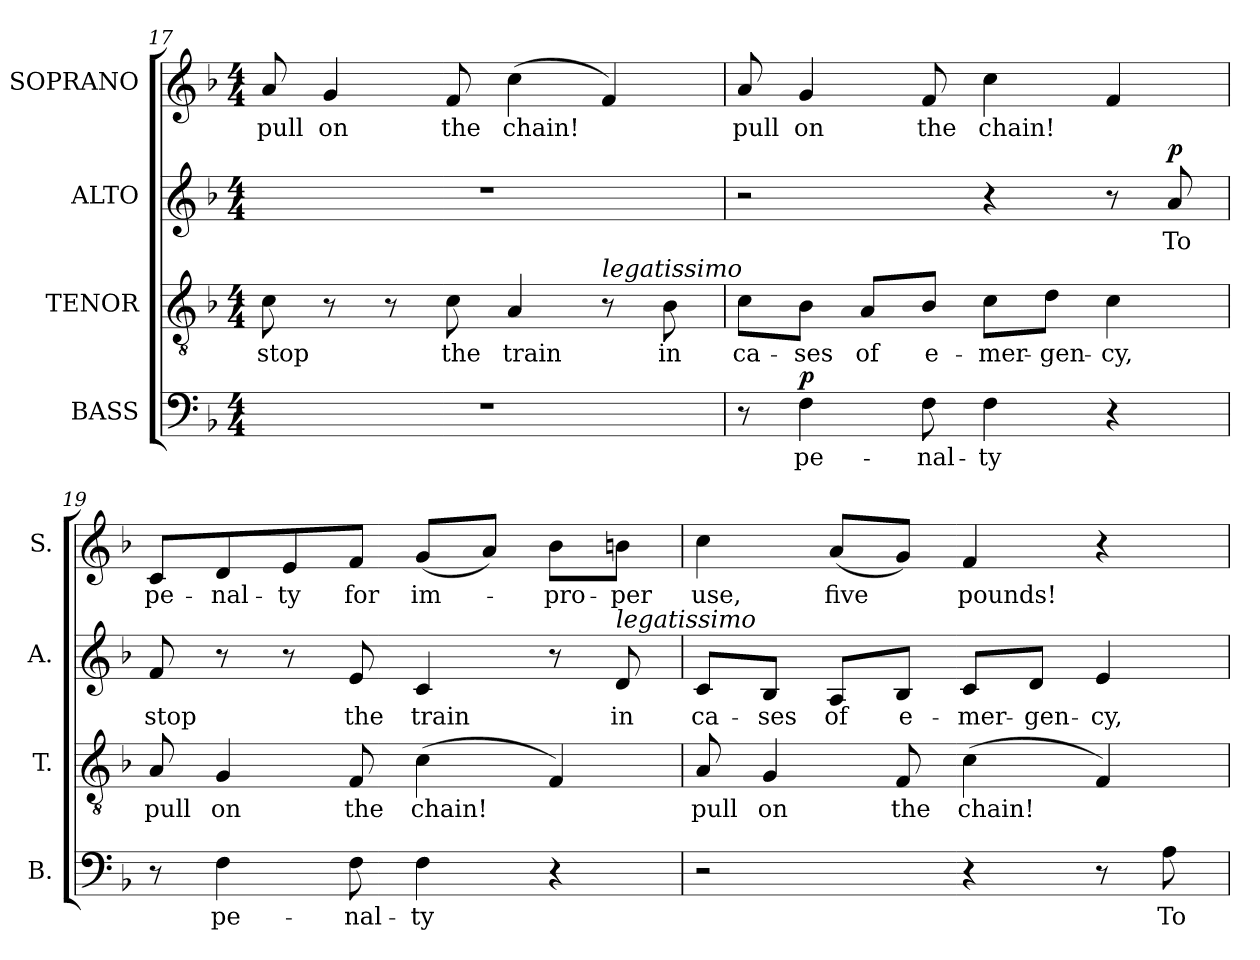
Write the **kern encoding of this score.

**kern	**text	**dynam	**kern	**text	**kern	**text	**dynam	**kern	**text
*part4	*part4	*part4	*part3	*part3	*part2	*part2	*part2	*part1	*part1
*staff4	*staff4	*staff4	*staff3	*staff3	*staff2	*staff2	*staff2	*staff1	*staff1
*I"BASS	*	*	*I"TENOR	*	*I"ALTO	*	*	*I"SOPRANO	*
*I'B.	*	*	*I'T.	*	*I'A.	*	*	*I'S.	*
*clefF4	*	*	*clefGv2	*	*clefG2	*	*	*clefG2	*
*	*	*	*ITrd7c12	*	*	*	*	*	*
*k[b-]	*	*	*k[b-]	*	*k[b-]	*	*	*k[b-]	*
*F:	*	*	*F:	*	*F:	*	*	*F:	*
*M4/4	*	*	*M4/4	*	*M4/4	*	*	*M4/4	*
=17	=17	=17	=17	=17	=17	=17	=17	=17	=17
!	!	!	!	!LO:LY:b:color=#000000	!	!	!	!	!
!	!	!	!	!	!	!	!	!	!LO:LY:b:color=#000000
1r	.	.	8Ci\	stop	1r	.	.	8ai/	pull
!	!	!	!	!	!	!	!	!	!LO:LY:b:color=#000000
.	.	.	8r	.	.	.	.	4gi/	on
.	.	.	8r	.	.	.	.	.	.
!	!	!	!	!LO:LY:b:color=#000000	!	!	!	!	!
!	!	!	!	!	!	!	!	!	!LO:LY:b:color=#000000
.	.	.	8Ci\	the	.	.	.	8fi/	the
!	!	!	!	!LO:LY:b:color=#000000	!	!	!	!	!
!	!	!	!	!	!	!	!	!	!LO:LY:b:color=#000000
.	.	.	4AAi/	train	.	.	.	(4cci\	chain!
!	!	!	!LO:TX:a:i:t=legatissimo	!	!	!	!	!	!
.	.	.	8r	.	.	.	.	4fi/)	.
!	!	!	!	!LO:LY:b:color=#000000	!	!	!	!	!
.	.	.	8BB-i\	in	.	.	.	.	.
!!LO:LB:g=z
=18	=18	=18	=18	=18	=18	=18	=18	=18	=18
!	!	!	!	!LO:LY:b:color=#000000	!	!	!	!	!
!	!	!	!	!	!	!	!	!	!LO:LY:b:color=#000000
8r	.	.	8Ci\L	ca-	2r	.	.	8ai/	pull
!	!LO:LY:b:color=#000000	!	!	!	!	!	!	!	!
!	!	!	!	!LO:LY:b:color=#000000	!	!	!	!	!
!	!	!	!	!	!	!	!	!	!LO:LY:b:color=#000000
4Fi\	pe-	p	8BB-i\J	-ses	.	.	.	4gi/	on
!	!	!	!	!LO:LY:b:color=#000000	!	!	!	!	!
.	.	.	8AAi/L	of	.	.	.	.	.
!	!LO:LY:b:color=#000000	!	!	!	!	!	!	!	!
!	!	!	!	!LO:LY:b:color=#000000	!	!	!	!	!
!	!	!	!	!	!	!	!	!	!LO:LY:b:color=#000000
8Fi\	-nal-	.	8BB-i/J	e-	.	.	.	8fi/	the
!	!LO:LY:b:color=#000000	!	!	!	!	!	!	!	!
!	!	!	!	!LO:LY:b:color=#000000	!	!	!	!	!
!	!	!	!	!	!	!	!	!	!LO:LY:b:color=#000000
4Fi\	-ty	.	8Ci\L	-mer-	4r	.	.	4cci\	chain!
!	!	!	!	!LO:LY:b:color=#000000	!	!	!	!	!
.	.	.	8Di\J	-gen-	.	.	.	.	.
!	!	!	!	!LO:LY:b:color=#000000	!	!	!	!	!
4r	.	.	4Ci\	-cy,	8r	.	.	4fi/	.
!	!	!	!	!	!	!LO:LY:b:color=#000000	!	!	!
.	.	.	.	.	8ai/	To	p	.	.
=19	=19	=19	=19	=19	=19	=19	=19	=19	=19
!	!	!	!	!LO:LY:b:color=#000000	!	!	!	!	!
!	!	!	!	!	!	!LO:LY:b:color=#000000	!	!	!
!	!	!	!	!	!	!	!	!	!LO:LY:b:color=#000000
8r	.	.	8AAi/	pull	8fi/	stop	.	8ci/L	pe-
!	!LO:LY:b:color=#000000	!	!	!	!	!	!	!	!
!	!	!	!	!LO:LY:b:color=#000000	!	!	!	!	!
!	!	!	!	!	!	!	!	!	!LO:LY:b:color=#000000
4Fi\	pe-	.	4GGi/	on	8r	.	.	8di/	-nal-
!	!	!	!	!	!	!	!	!	!LO:LY:b:color=#000000
.	.	.	.	.	8r	.	.	8ei/	-ty
!	!LO:LY:b:color=#000000	!	!	!	!	!	!	!	!
!	!	!	!	!LO:LY:b:color=#000000	!	!	!	!	!
!	!	!	!	!	!	!LO:LY:b:color=#000000	!	!	!
!	!	!	!	!	!	!	!	!	!LO:LY:b:color=#000000
8Fi\	-nal-	.	8FFi/	the	8ei/	the	.	8fi/J	for
!	!LO:LY:b:color=#000000	!	!	!	!	!	!	!	!
!	!	!	!	!LO:LY:b:color=#000000	!	!	!	!	!
!	!	!	!	!	!	!LO:LY:b:color=#000000	!	!	!
!	!	!	!	!	!	!	!	!	!LO:LY:b:color=#000000
4Fi\	-ty	.	(4Ci\	chain!	4ci/	train	.	(8gi/L	im-
.	.	.	.	.	.	.	.	8ai/J)	.
!	!	!	!	!	!	!	!	!	!LO:LY:b:color=#000000
4r	.	.	4FFi/)	.	8r	.	.	8b-i\L	-pro-
!	!	!	!	!	!	!LO:LY:b:color=#000000	!	!	!
!	!	!	!	!	!LO:TX:a:i:t=legatissimo	!	!	!	!
!	!	!	!	!	!	!	!	!	!LO:LY:b:color=#000000
.	.	.	.	.	8di/	in	.	8bni\J	-per
=20	=20	=20	=20	=20	=20	=20	=20	=20	=20
!	!	!	!	!LO:LY:b:color=#000000	!	!	!	!	!
!	!	!	!	!	!	!LO:LY:b:color=#000000	!	!	!
!	!	!	!	!	!	!	!	!	!LO:LY:b:color=#000000
2r	.	.	8AAi/	pull	8ci/L	ca-	.	4cci\	use,
!	!	!	!	!LO:LY:b:color=#000000	!	!	!	!	!
!	!	!	!	!	!	!LO:LY:b:color=#000000	!	!	!
.	.	.	4GGi/	on	8B-i/J	-ses	.	.	.
!	!	!	!	!	!	!LO:LY:b:color=#000000	!	!	!
!	!	!	!	!	!	!	!	!	!LO:LY:b:color=#000000
.	.	.	.	.	8Ai/L	of	.	(8ai/L	five
!	!	!	!	!LO:LY:b:color=#000000	!	!	!	!	!
!	!	!	!	!	!	!LO:LY:b:color=#000000	!	!	!
.	.	.	8FFi/	the	8B-i/J	e-	.	8gi/J)	.
!	!	!	!	!LO:LY:b:color=#000000	!	!	!	!	!
!	!	!	!	!	!	!LO:LY:b:color=#000000	!	!	!
!	!	!	!	!	!	!	!	!	!LO:LY:b:color=#000000
4r	.	.	(4Ci\	chain!	8ci/L	-mer-	.	4fi/	pounds!
!	!	!	!	!	!	!LO:LY:b:color=#000000	!	!	!
.	.	.	.	.	8di/J	-gen-	.	.	.
!	!	!	!	!	!	!LO:LY:b:color=#000000	!	!	!
8r	.	.	4FFi/)	.	4ei/	-cy,	.	4r	.
!	!LO:LY:b:color=#000000	!	!	!	!	!	!	!	!
8Ai\	To	.	.	.	.	.	.	.	.
=	=	=	=	=	=	=	=	=	=
*-	*-	*-	*-	*-	*-	*-	*-	*-	*-
